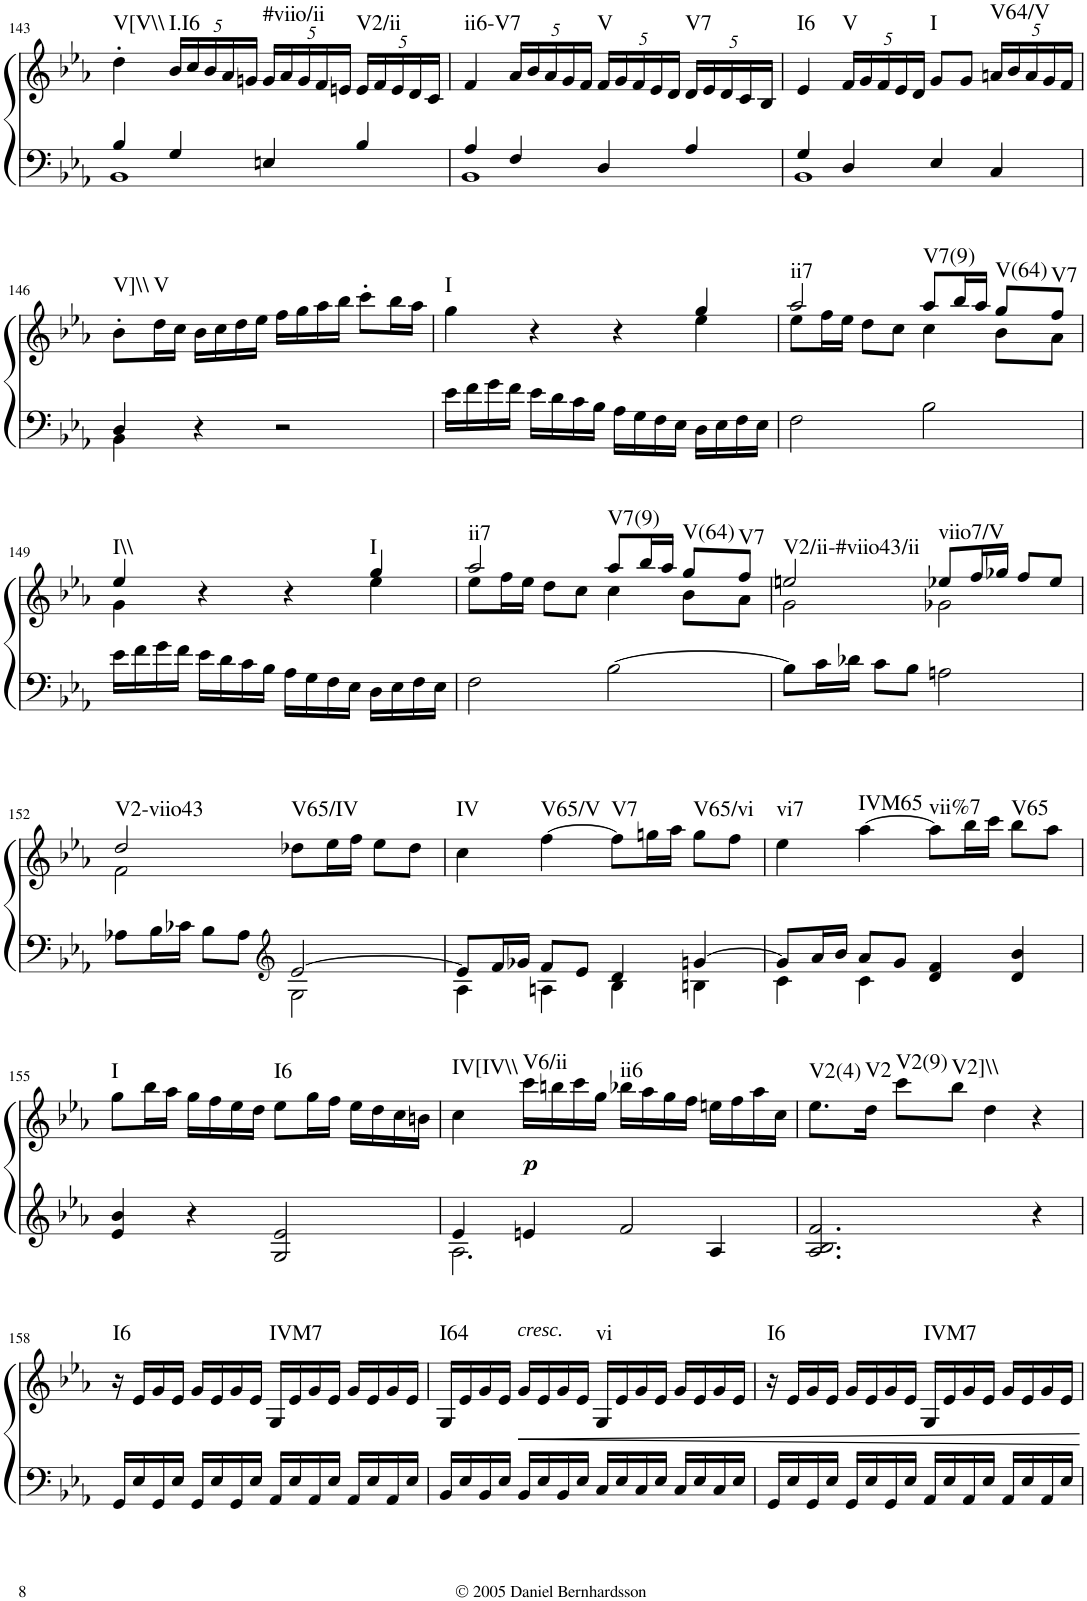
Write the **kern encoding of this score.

**kern	**kern	**dynam	**harte
*part1	*part1	*part1	*part1
*staff2	*staff1	*staff1/2	*
*I"Piano	*	*	*
*I'Pno.	*	*	*
!!LO:PB:g=z
*clefG2	*clefG2	*	*
*k[b-e-a-]	*k[b-e-a-]	*	*
*E-:	*E-:	*	*
*M4/4	*M4/4	*	*
*met(c)	*met(c)	*	*
=143	=143	=143	=143
*^	*	*	*
!	!	!	!	!LO:H:kt=V[V\\
4B-/	1BB-	4dd'\	.	N
*	*	*Xbrackettup	*	*
!	!	!	!	!LO:H:kt=I.I6
4G/	.	20b-/LL	.	N
.	.	20cc/	.	.
.	.	20b-/	.	.
.	.	20a-/	.	.
.	.	20gn/JJ	.	.
!	!	!	!	!LO:H:kt=#viio/ii
4En/	.	20g/LL	.	N
.	.	20a-/	.	.
.	.	20g/	.	.
.	.	20f/	.	.
.	.	20en/JJ	.	.
!	!	!	!	!LO:H:kt=V2/ii
4B-/	.	20e/LL	.	N
.	.	20f/	.	.
.	.	20e/	.	.
.	.	20d/	.	.
.	.	20c/JJ	.	.
=144	=144	=144	=144	=144
!	!	!	!	!LO:H:kt=ii6-V7
4A-/	1BB-	4f/	.	N
4F/	.	20a-/LL	.	.
.	.	20b-/	.	.
.	.	20a-/	.	.
.	.	20g/	.	.
.	.	20f/JJ	.	.
!	!	!	!	!LO:H:kt=V
4D/	.	20f/LL	.	N
.	.	20g/	.	.
.	.	20f/	.	.
.	.	20e-/	.	.
.	.	20d/JJ	.	.
!	!	!	!	!LO:H:kt=V7
4A-/	.	20d/LL	.	N
.	.	20e-/	.	.
.	.	20d/	.	.
.	.	20c/	.	.
.	.	20B-/JJ	.	.
=145	=145	=145	=145	=145
!	!	!	!	!LO:H:kt=I6
4G/	1BB-	4e-/	.	N
!	!	!	!	!LO:H:kt=V
4D/	.	20f/LL	.	N
.	.	20g/	.	.
.	.	20f/	.	.
.	.	20e-/	.	.
.	.	20d/JJ	.	.
!	!	!	!	!LO:H:kt=I
4E-/	.	8g/L	.	N
.	.	8g/J	.	.
!	!	!	!	!LO:H:kt=V64/V
4C/	.	20an/LL	.	N
.	.	20b-/	.	.
.	.	20a/	.	.
.	.	20g/	.	.
.	.	20f/JJ	.	.
!!LO:LB:g=z
=146	=146	=146	=146	=146
!	!	!	!	!LO:H:kt=V]\\
4D/	4BB-\	8b-'\L	.	N
!	!	!	!	!LO:H:kt=V
.	.	16dd\L	.	N
.	.	16cc\JJ	.	.
4r	4ryy	16b-\LL	.	.
.	.	16cc\	.	.
.	.	16dd\	.	.
.	.	16ee-\JJ	.	.
2r	2ryy	16ff\LL	.	.
.	.	16gg\	.	.
.	.	16aa-\	.	.
.	.	16bb-\JJ	.	.
.	.	8ccc'\L	.	.
.	.	16bb-\L	.	.
.	.	16aa-\JJ	.	.
*v	*v	*	*	*
=147	=147	=147	=147
*	*^	*	*
!	!	!	!	!LO:H:kt=I
16e-\LL	4gg\	2ryy	.	N
16f\	.	.	.	.
16g\	.	.	.	.
16f\JJ	.	.	.	.
16e-\LL	4r	.	.	.
16d\	.	.	.	.
16c\	.	.	.	.
16B-\JJ	.	.	.	.
16A-\LL	4r	4ryy	.	.
16G\	.	.	.	.
16F\	.	.	.	.
16E-\JJ	.	.	.	.
16D\LL	4gg/	4ee-\	.	.
16E-\	.	.	.	.
16F\	.	.	.	.
16E-\JJ	.	.	.	.
=148	=148	=148	=148	=148
!	!	!	!	!LO:H:kt=ii7
2F\	2aa-/	8ee-\L	.	N
.	.	16ff\L	.	.
.	.	16ee-\JJ	.	.
.	.	8dd\L	.	.
.	.	8cc\J	.	.
!	!	!	!	!LO:H:kt=V7(9)
2B-\	8aa-/L	4cc\	.	N
.	16bb-/L	.	.	.
.	16aa-/JJ	.	.	.
!	!	!	!	!LO:H:kt=V(64)
.	8gg/L	8b-\L	.	N
!	!	!	!	!LO:H:kt=V7
.	8ff/J	8a-\J	.	N
!!LO:LB:g=z	!!
=149	=149	=149	=149	=149
!	!	!	!	!LO:H:kt=I\\
16e-\LL	4ee-/	4g\	.	N
16f\	.	.	.	.
16g\	.	.	.	.
16f\JJ	.	.	.	.
16e-\LL	4r	4ryy	.	.
16d\	.	.	.	.
16c\	.	.	.	.
16B-\JJ	.	.	.	.
16A-\LL	4r	4ryy	.	.
16G\	.	.	.	.
16F\	.	.	.	.
16E-\JJ	.	.	.	.
!	!	!	!	!LO:H:kt=I
16D\LL	4gg/	4ee-\	.	N
16E-\	.	.	.	.
16F\	.	.	.	.
16E-\JJ	.	.	.	.
=150	=150	=150	=150	=150
!	!	!	!	!LO:H:kt=ii7
2F\	2aa-/	8ee-\L	.	N
.	.	16ff\L	.	.
.	.	16ee-\JJ	.	.
.	.	8dd\L	.	.
.	.	8cc\J	.	.
!	!	!	!	!LO:H:kt=V7(9)
[>2B-\	8aa-/L	4cc\	.	N
.	16bb-/L	.	.	.
.	16aa-/JJ	.	.	.
!	!	!	!	!LO:H:kt=V(64)
.	8gg/L	8b-\L	.	N
!	!	!	!	!LO:H:kt=V7
.	8ff/J	8a-\J	.	N
=151	=151	=151	=151	=151
!	!	!	!	!LO:H:kt=V2/ii-#viio43/ii
8B-\L]	2een/	2g\	.	N
16c\L	.	.	.	.
16d-X\JJ	.	.	.	.
8c\L	.	.	.	.
8B-\J	.	.	.	.
!	!	!	!	!LO:H:kt=viio7/V
2An\	8ee-X/L	2g-X\	.	N
.	16ff/L	.	.	.
.	16gg-X/JJ	.	.	.
.	8ff/L	.	.	.
.	8ee-/J	.	.	.
!!LO:LB:g=z	!!
=152	=152	=152	=152	=152
*^	*	*	*	*
!	!	!	!	!	!LO:H:kt=V2-viio43
8A-X\L	2ryy	2dd/	2f\	.	N
16B-\L	.	.	.	.	.
16c-X\JJ	.	.	.	.	.
8B-\L	.	.	.	.	.
8A-\J	.	.	.	.	.
*clefG2	*	*	*	*	*
!	!	!	!	!	!LO:H:kt=V65/IV
[>2e-/	2G\	8dd-X\L	2ryy	.	N
.	.	16ee-\L	.	.	.
.	.	16ff\JJ	.	.	.
.	.	8ee-\L	.	.	.
.	.	8dd-\J	.	.	.
*	*	*v	*v	*	*
=153	=153	=153	=153	=153
!	!	!	!	!LO:H:kt=IV
8e-/L]	4A-\	4cc\	.	N
16f/L	.	.	.	.
16g-X/JJ	.	.	.	.
!	!	!	!	!LO:H:kt=V65/V
8f/L	4An\	[>4ff\	.	N
8e-/J	.	.	.	.
!	!	!	!	!LO:H:kt=V7
4d/	4B-\	8ff\L]	.	N
.	.	16ggn\L	.	.
.	.	16aa-\JJ	.	.
!	!	!	!	!LO:H:kt=V65/vi
[>4gn/	4Bn\	8gg\L	.	N
.	.	8ff\J	.	.
=154	=154	=154	=154	=154
!	!	!	!	!LO:H:kt=vi7
8g/L]	4c\	4ee-\	.	N
16a-/L	.	.	.	.
16b-/JJ	.	.	.	.
!	!	!	!	!LO:H:kt=IVM65
8a-/L	4c\	[>4aa-\	.	N
8g/J	.	.	.	.
!	!	!	!	!LO:H:kt=vii%7
4d/ 4f/	2ryy	8aa-\L]	.	N
.	.	16bb-\L	.	.
.	.	16ccc\JJ	.	.
!	!	!	!	!LO:H:kt=V65
4d/ 4b-/	.	8bb-\L	.	N
.	.	8aa-\J	.	.
*v	*v	*	*	*
!!LO:LB:g=z
=155	=155	=155	=155
!	!	!	!LO:H:kt=I
4e-/ 4b-/	8gg\L	.	N
.	16bb-\L	.	.
.	16aa-\JJ	.	.
4r	16gg\LL	.	.
.	16ff\	.	.
.	16ee-\	.	.
.	16dd\JJ	.	.
!	!	!	!LO:H:kt=I6
2G/ 2e-/	8ee-\L	.	N
.	16gg\L	.	.
.	16ff\JJ	.	.
.	16ee-\LL	.	.
.	16dd\	.	.
.	16cc\	.	.
.	16bn\JJ	.	.
=156	=156	=156	=156
*^	*	*	*
!	!	!	!	!LO:H:kt=IV[IV\\
4e-/	2.A-\	4cc\	.	N
!	!	!	!LO:DY:b	!LO:H:kt=V6/ii
4en/	.	16ccc\LL	p	N
.	.	16bbn\	.	.
.	.	16ccc\	.	.
.	.	16gg\JJ	.	.
!	!	!	!	!LO:H:kt=ii6
2f/	.	16bb-X\LL	.	N
.	.	16aa-\	.	.
.	.	16gg\	.	.
.	.	16ff\JJ	.	.
.	4A-/	16een\LL	.	.
.	.	16ff\	.	.
.	.	16aa-\	.	.
.	.	16cc\JJ	.	.
*v	*v	*	*	*
=157	=157	=157	=157
!	!	!	!LO:H:kt=V2(4)
2.A-/ 2.B-/ 2.f/	8.ee-\L	.	N
!	!	!	!LO:H:kt=V2
.	16dd\Jk	.	N
!	!	!	!LO:H:kt=V2(9)
.	8ccc\L	.	N
!	!	!	!LO:H:kt=V2]\\
.	8bb-\J	.	N
.	4dd\	.	.
4r	4r	.	.
!!LO:LB:g=z
=158	=158	=158	=158
!	!	!	!LO:H:kt=I6
16GG/LL	16r	.	N
16E-/	16e-/LL	.	.
16GG/	16g/	.	.
16E-/JJ	16e-/JJ	.	.
16GG/LL	16g/LL	.	.
16E-/	16e-/	.	.
16GG/	16g/	.	.
16E-/JJ	16e-/JJ	.	.
!	!	!	!LO:H:kt=IVM7
16AA-/LL	16G/LL	.	N
16E-/	16e-/	.	.
16AA-/	16g/	.	.
16E-/JJ	16e-/JJ	.	.
16AA-/LL	16g/LL	.	.
16E-/	16e-/	.	.
16AA-/	16g/	.	.
16E-/JJ	16e-/JJ	.	.
=159	=159	=159	=159
!	!	!	!LO:H:kt=I64
16BB-/LL	16G/LL	.	N
16E-/	16e-/	.	.
16BB-/	16g/	.	.
16E-/JJ	16e-/JJ	.	.
!	!LO:TX:a:i:t=cresc.	!	!
16BB-/LL	16g/LL	.	.
16E-/	16e-/	.	.
16BB-/	16g/	.	.
16E-/JJ	16e-/JJ	.	.
!	!	!	!LO:H:kt=vi
16C/LL	16G/LL	.	N
16E-/	16e-/	.	.
16C/	16g/	.	.
16E-/JJ	16e-/JJ	.	.
16C/LL	16g/LL	.	.
16E-/	16e-/	.	.
16C/	16g/	.	.
16E-/JJ	16e-/JJ	.	.
=160	=160	=160	=160
!	!	!	!LO:H:kt=I6
16GG/LL	16r	.	N
16E-/	16e-/LL	.	.
16GG/	16g/	.	.
16E-/JJ	16e-/JJ	.	.
16GG/LL	16g/LL	.	.
16E-/	16e-/	.	.
16GG/	16g/	.	.
16E-/JJ	16e-/JJ	.	.
!	!	!	!LO:H:kt=IVM7
16AA-/LL	16G/LL	.	N
16E-/	16e-/	.	.
16AA-/	16g/	.	.
16E-/JJ	16e-/JJ	.	.
16AA-/LL	16g/LL	.	.
16E-/	16e-/	.	.
16AA-/	16g/	.	.
16E-/JJ	16e-/JJ	.	.
=	=	=	=
*-	*-	*-	*-
